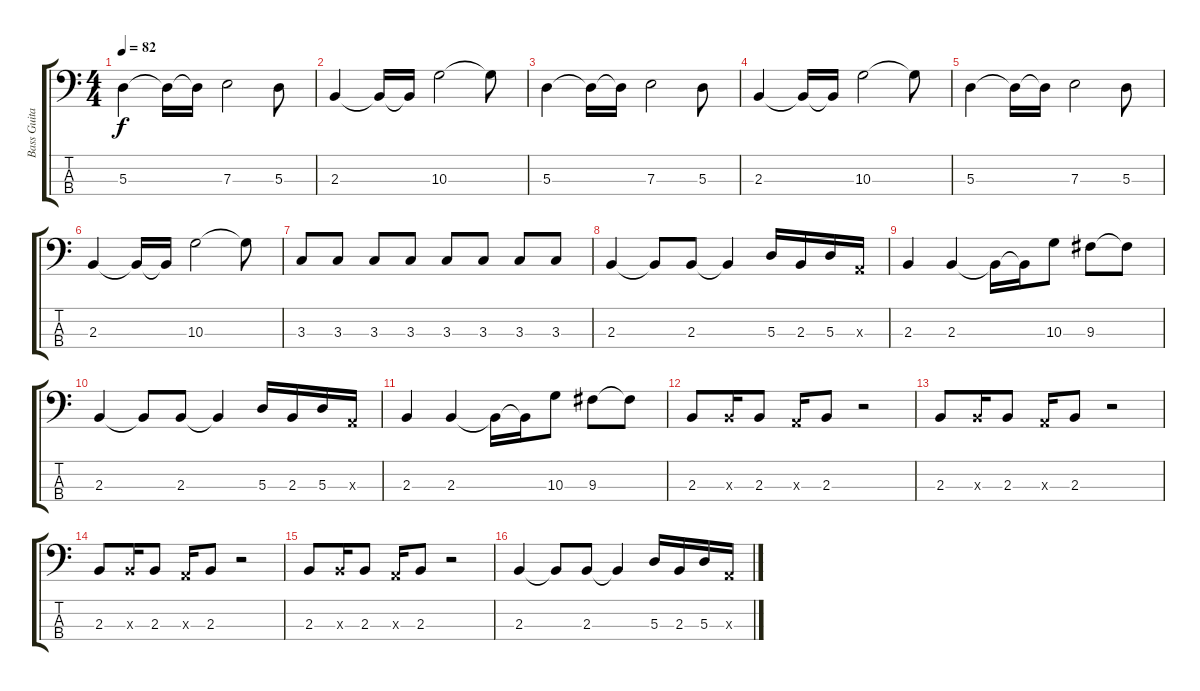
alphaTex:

\track ("Bass Guitar" "Bass Guita") {instrument electricbassfinger}
\staff {score tabs}
\tuning (G2 D2 A1 E1) {hide}
\ts (4 4)
\tempo 82
\clef f4
\ks c
5.3.4{dy f} 5.3{t}.16 5.3{t}.16 7.3.2 5.3.8 |
2.3.4 2.3{t}.16 2.3{t}.16 10.3.2 10.3{t}.8 |
5.3.4 5.3{t}.16 5.3{t}.16 7.3.2 5.3.8 |
2.3.4 2.3{t}.16 2.3{t}.16 10.3.2 10.3{t}.8 |
5.3.4 5.3{t}.16 5.3{t}.16 7.3.2 5.3.8 |
2.3.4 2.3{t}.16 2.3{t}.16 10.3.2 10.3{t}.8 |
3.3.8 3.3.8 3.3.8 3.3.8 3.3.8 3.3.8 3.3.8 3.3.8 |
2.3.4 2.3{t}.8 2.3.8 2.3{t}.4 5.3.16 2.3.16 5.3.16 0.3{x}.16 |
2.3.4 2.3.4 2.3{t}.16 2.3{t}.16 10.3.8 9.3.8 9.3{t}.8 |
2.3.4 2.3{t}.8 2.3.8 2.3{t}.4 5.3.16 2.3.16 5.3.16 0.3{x}.16 |
2.3.4 2.3.4 2.3{t}.16 2.3{t}.16 10.3.8 9.3.8 9.3{t}.8 |
2.3.8 2.3{x}.16 2.3.8 0.3{x}.16 2.3.8 r.2 |
2.3.8 2.3{x}.16 2.3.8 0.3{x}.16 2.3.8 r.2 |
2.3.8 2.3{x}.16 2.3.8 0.3{x}.16 2.3.8 r.2 |
2.3.8 2.3{x}.16 2.3.8 0.3{x}.16 2.3.8 r.2 |
2.3.4 2.3{t}.8 2.3.8 2.3{t}.4 5.3.16 2.3.16 5.3.16 0.3{x}.16
